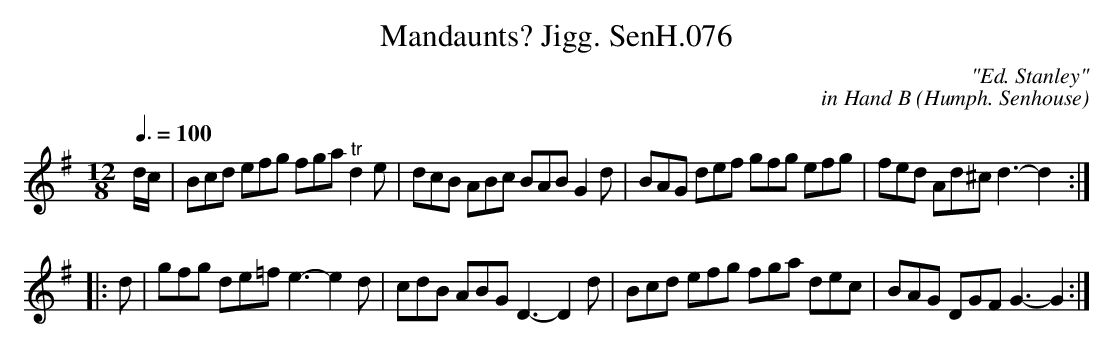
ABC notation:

X:1
T:Mandaunts? Jigg. SenH.076
C:"Ed. Stanley"
C:in Hand B (Humph. Senhouse)
Q:3/8=100
M:12/8
L:1/8
K:G
d/c/ | Bcd efg fga "^tr"d2e | dcB ABc BAB G2d | BAG def gfg efg | fed Ad^c d3-d2 :|
|: d |gfg de=f e3-e2d | cdB ABG D3-D2 d | Bcd efg fga dec | BAG DGF G3-G2 :|
